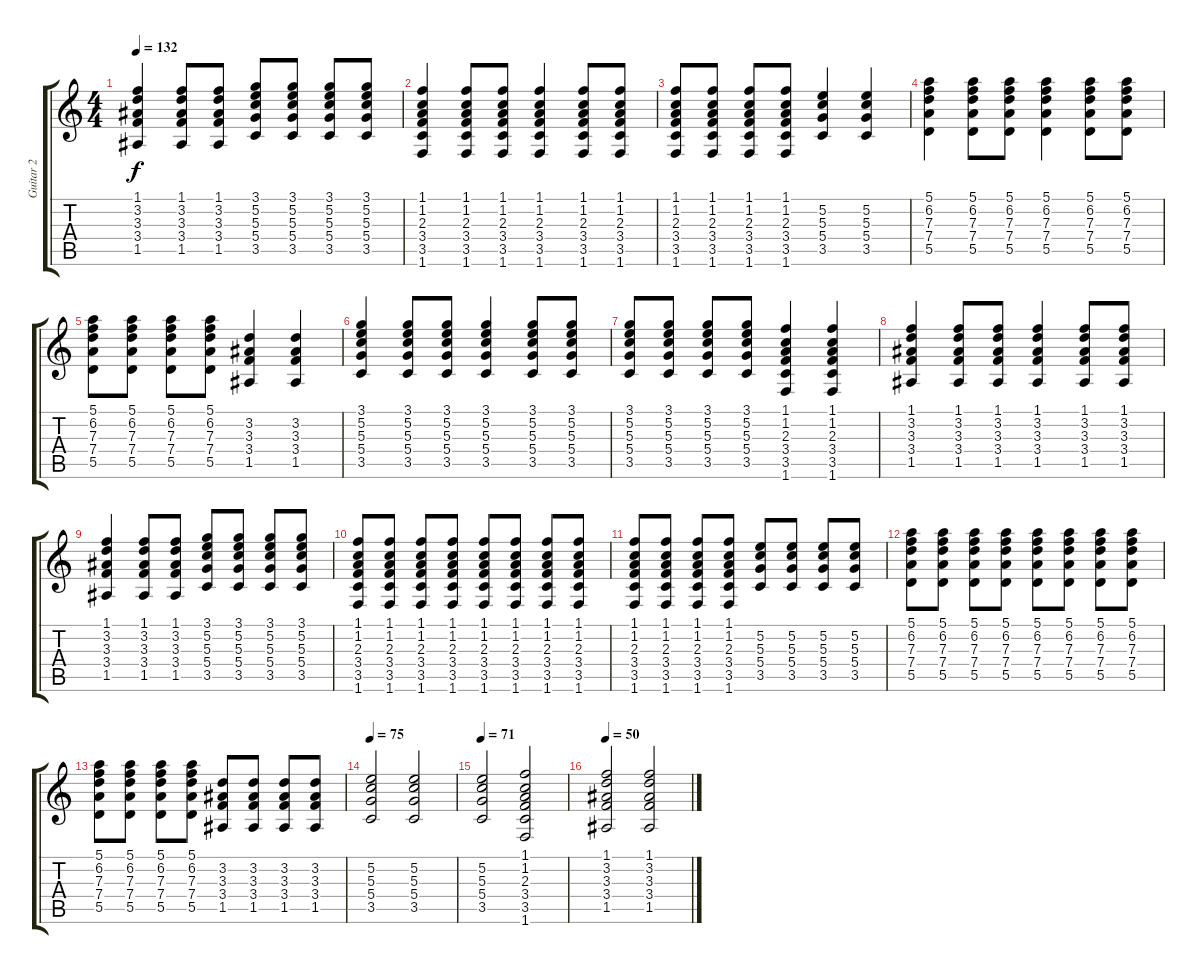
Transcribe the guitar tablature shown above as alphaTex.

\track ("Guitar 2" "Guitar 2") {instrument acousticguitarsteel}
\staff {score tabs}
\tuning (E4 B3 G3 D3 A2 E2) {hide}
\ts (4 4)
\tempo 132
\clef g2
\ks c
(1.1 3.2 3.3 3.4 1.5).4{dy f} (1.1 3.2 3.3 3.4 1.5).8 (1.1 3.2 3.3 3.4 1.5).8 (3.1 5.2 5.3 5.4 3.5).8 (3.1 5.2 5.3 5.4 3.5).8 (3.1 5.2 5.3 5.4 3.5).8 (3.1 5.2 5.3 5.4 3.5).8 |
(1.1 1.2 2.3 3.4 3.5 1.6).4 (1.1 1.2 2.3 3.4 3.5 1.6).8 (1.1 1.2 2.3 3.4 3.5 1.6).8 (1.1 1.2 2.3 3.4 3.5 1.6).4 (1.1 1.2 2.3 3.4 3.5 1.6).8 (1.1 1.2 2.3 3.4 3.5 1.6).8 |
(1.1 1.2 2.3 3.4 3.5 1.6).8 (1.1 1.2 2.3 3.4 3.5 1.6).8 (1.1 1.2 2.3 3.4 3.5 1.6).8 (1.1 1.2 2.3 3.4 3.5 1.6).8 (5.2 5.3 5.4 3.5).4 (5.2 5.3 5.4 3.5).4 |
(5.1 6.2 7.3 7.4 5.5).4 (5.1 6.2 7.3 7.4 5.5).8 (5.1 6.2 7.3 7.4 5.5).8 (5.1 6.2 7.3 7.4 5.5).4 (5.1 6.2 7.3 7.4 5.5).8 (5.1 6.2 7.3 7.4 5.5).8 |
(5.1 6.2 7.3 7.4 5.5).8 (5.1 6.2 7.3 7.4 5.5).8 (5.1 6.2 7.3 7.4 5.5).8 (5.1 6.2 7.3 7.4 5.5).8 (3.2 3.3 3.4 1.5).4 (3.2 3.3 3.4 1.5).4 |
(3.1 5.2 5.3 5.4 3.5).4 (3.1 5.2 5.3 5.4 3.5).8 (3.1 5.2 5.3 5.4 3.5).8 (3.1 5.2 5.3 5.4 3.5).4 (3.1 5.2 5.3 5.4 3.5).8 (3.1 5.2 5.3 5.4 3.5).8 |
(3.1 5.2 5.3 5.4 3.5).8 (3.1 5.2 5.3 5.4 3.5).8 (3.1 5.2 5.3 5.4 3.5).8 (3.1 5.2 5.3 5.4 3.5).8 (1.1 1.2 2.3 3.4 3.5 1.6).4 (1.1 1.2 2.3 3.4 3.5 1.6).4 |
(1.1 3.2 3.3 3.4 1.5).4 (1.1 3.2 3.3 3.4 1.5).8 (1.1 3.2 3.3 3.4 1.5).8 (1.1 3.2 3.3 3.4 1.5).4 (1.1 3.2 3.3 3.4 1.5).8 (1.1 3.2 3.3 3.4 1.5).8 |
(1.1 3.2 3.3 3.4 1.5).4 (1.1 3.2 3.3 3.4 1.5).8 (1.1 3.2 3.3 3.4 1.5).8 (3.1 5.2 5.3 5.4 3.5).8 (3.1 5.2 5.3 5.4 3.5).8 (3.1 5.2 5.3 5.4 3.5).8 (3.1 5.2 5.3 5.4 3.5).8 |
(1.1 1.2 2.3 3.4 3.5 1.6).8 (1.1 1.2 2.3 3.4 3.5 1.6).8 (1.1 1.2 2.3 3.4 3.5 1.6).8 (1.1 1.2 2.3 3.4 3.5 1.6).8 (1.1 1.2 2.3 3.4 3.5 1.6).8 (1.1 1.2 2.3 3.4 3.5 1.6).8 (1.1 1.2 2.3 3.4 3.5 1.6).8 (1.1 1.2 2.3 3.4 3.5 1.6).8 |
(1.1 1.2 2.3 3.4 3.5 1.6).8 (1.1 1.2 2.3 3.4 3.5 1.6).8 (1.1 1.2 2.3 3.4 3.5 1.6).8 (1.1 1.2 2.3 3.4 3.5 1.6).8 (5.2 5.3 5.4 3.5).8 (5.2 5.3 5.4 3.5).8 (5.2 5.3 5.4 3.5).8 (5.2 5.3 5.4 3.5).8 |
(5.1 6.2 7.3 7.4 5.5).8 (5.1 6.2 7.3 7.4 5.5).8 (5.1 6.2 7.3 7.4 5.5).8 (5.1 6.2 7.3 7.4 5.5).8 (5.1 6.2 7.3 7.4 5.5).8 (5.1 6.2 7.3 7.4 5.5).8 (5.1 6.2 7.3 7.4 5.5).8 (5.1 6.2 7.3 7.4 5.5).8 |
(5.1 6.2 7.3 7.4 5.5).8 (5.1 6.2 7.3 7.4 5.5).8 (5.1 6.2 7.3 7.4 5.5).8 (5.1 6.2 7.3 7.4 5.5).8 (3.2 3.3 3.4 1.5).8 (3.2 3.3 3.4 1.5).8 (3.2 3.3 3.4 1.5).8 (3.2 3.3 3.4 1.5).8 |
\tempo 75
(5.2 5.3 5.4 3.5).2 (5.2 5.3 5.4 3.5).2 |
\tempo 71
(5.2 5.3 5.4 3.5).2 (1.1 1.2 2.3 3.4 3.5 1.6).2 |
\tempo 50
(1.1 3.2 3.3 3.4 1.5).2 (1.1 3.2 3.3 3.4 1.5).2
